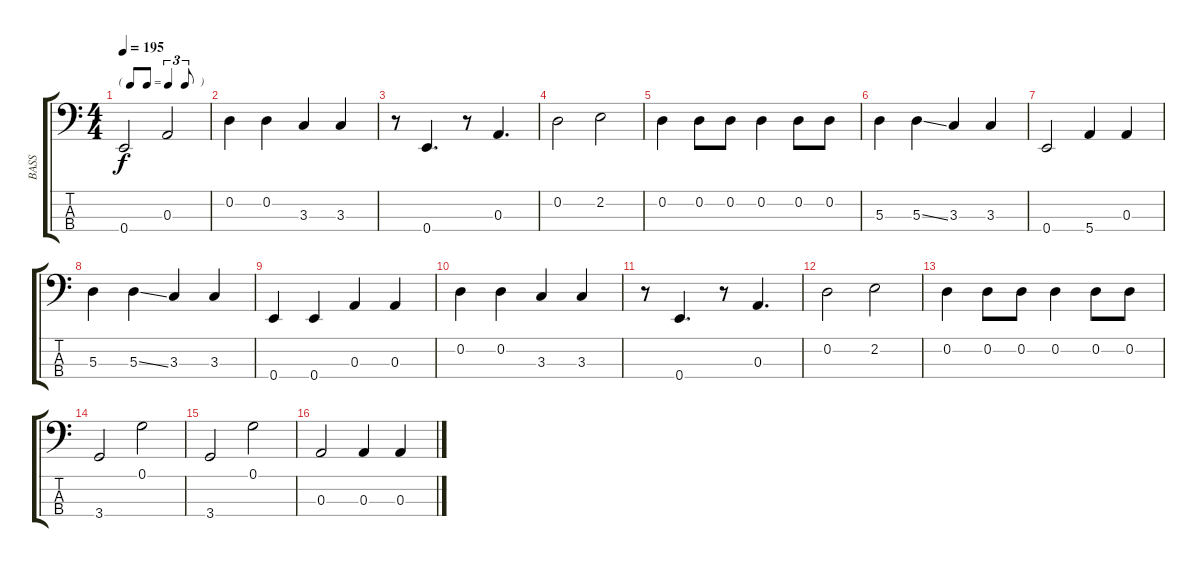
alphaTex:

\track ("BASS" "BASS") {instrument acousticbass}
\staff {score tabs}
\tuning (G2 D2 A1 E1) {hide}
\ts (4 4)
\tf triplet8th
\tempo 195
\clef f4
\ks c
0.4.2{dy f} 0.3.2 |
0.2.4 0.2.4 3.3.4 3.3.4 |
r.8 0.4.4{d} r.8 0.3.4{d} |
0.2.2 2.2.2 |
0.2.4 0.2.8 0.2.8 0.2.4 0.2.8 0.2.8 |
5.3.4 5.3{ss}.4 3.3.4 3.3.4 |
0.4.2 5.4.4 0.3.4 |
5.3.4 5.3{ss}.4 3.3.4 3.3.4 |
0.4.4 0.4.4 0.3.4 0.3.4 |
0.2.4 0.2.4 3.3.4 3.3.4 |
r.8 0.4.4{d} r.8 0.3.4{d} |
0.2.2 2.2.2 |
0.2.4 0.2.8 0.2.8 0.2.4 0.2.8 0.2.8 |
3.4.2 0.1.2 |
3.4.2 0.1.2 |
0.3.2 0.3.4 0.3.4
